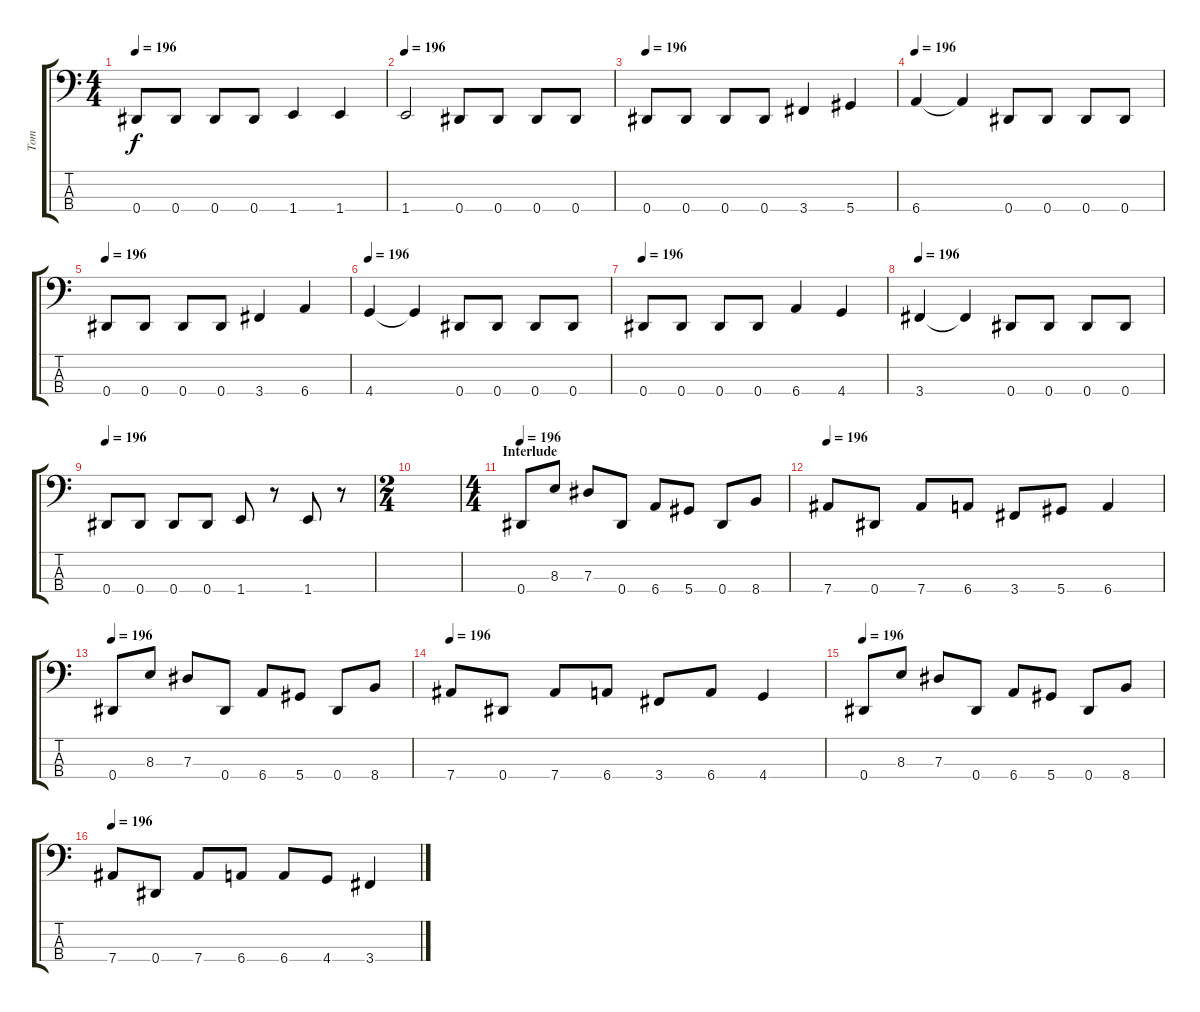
\track ("Tom" "Tom") {instrument electricbasspick}
\staff {score tabs}
\tuning (Gb2 Db2 Ab1 Eb1) {hide}
\ts (4 4)
\tempo 196
\clef f4
\ks c
0.4.8{dy f} 0.4.8 0.4.8 0.4.8 1.4.4 1.4.4 |
\tempo 196
1.4.2 0.4.8 0.4.8 0.4.8 0.4.8 |
\tempo 196
0.4.8 0.4.8 0.4.8 0.4.8 3.4.4 5.4.4 |
\tempo 196
6.4.4 6.4{t}.4 0.4.8 0.4.8 0.4.8 0.4.8 |
\tempo 196
0.4.8 0.4.8 0.4.8 0.4.8 3.4.4 6.4.4 |
\tempo 196
4.4.4 4.4{t}.4 0.4.8 0.4.8 0.4.8 0.4.8 |
\tempo 196
0.4.8 0.4.8 0.4.8 0.4.8 6.4.4 4.4.4 |
\tempo 196
3.4.4 3.4{t}.4 0.4.8 0.4.8 0.4.8 0.4.8 |
\tempo 196
0.4.8 0.4.8 0.4.8 0.4.8 1.4.8 r.8 1.4.8 r.8 |
\ts (2 4)
|
\ts (4 4)
\section ("" "Interlude")
\tempo 196
0.4.8 8.3.8 7.3.8 0.4.8 6.4.8 5.4.8 0.4.8 8.4.8 |
\tempo 196
7.4.8 0.4.8 7.4.8 6.4.8 3.4.8 5.4.8 6.4.4 |
\tempo 196
0.4.8 8.3.8 7.3.8 0.4.8 6.4.8 5.4.8 0.4.8 8.4.8 |
\tempo 196
7.4.8 0.4.8 7.4.8 6.4.8 3.4.8 6.4.8 4.4.4 |
\tempo 196
0.4.8 8.3.8 7.3.8 0.4.8 6.4.8 5.4.8 0.4.8 8.4.8 |
\tempo 196
7.4.8 0.4.8 7.4.8 6.4.8 6.4.8 4.4.8 3.4.4
